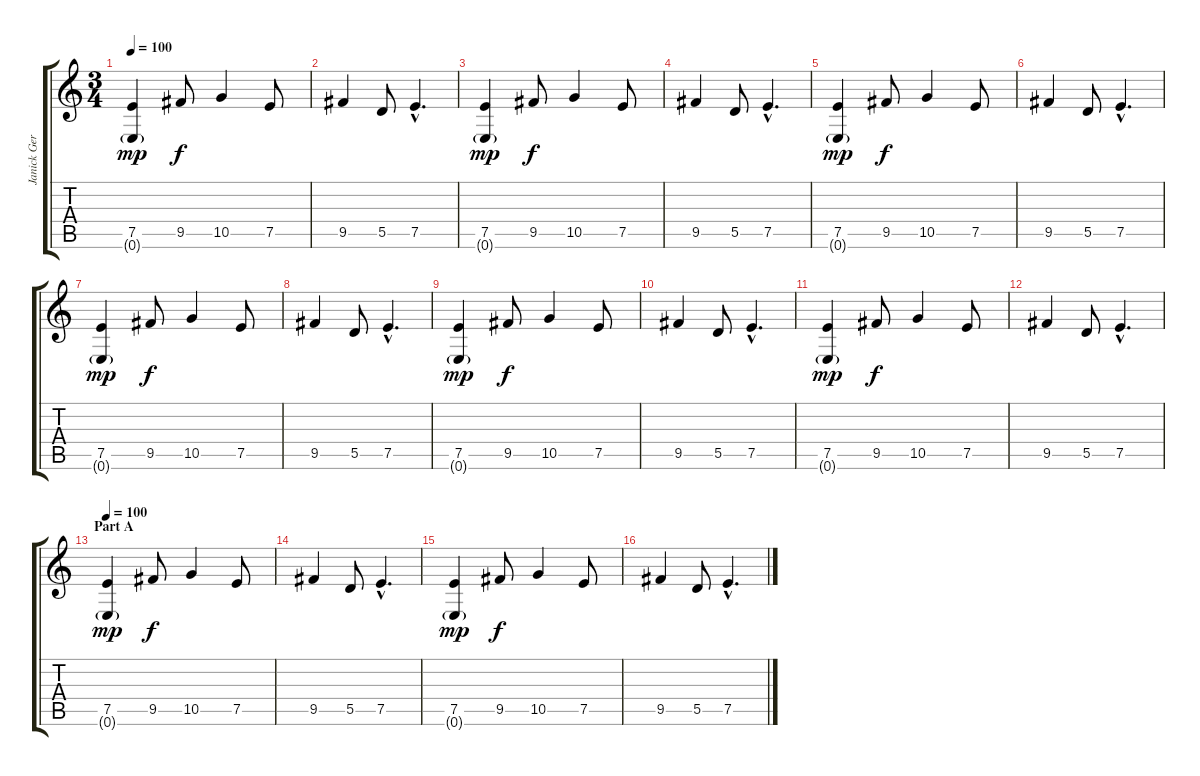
\track ("Janick Gers" "Janick Ger") {instrument distortionguitar}
\staff {score tabs}
\tuning (E4 B3 G3 D3 A2 E2) {hide}
\ts (3 4)
\tempo 100
\clef g2
\ks c
(7.5 0.6{g}).4{dy mp} 9.5.8{dy f} 10.5.4 7.5.8 |
9.5.4 5.5.8 7.5{hac}.4{d} |
(7.5 0.6{g}).4{dy mp} 9.5.8{dy f} 10.5.4 7.5.8 |
9.5.4 5.5.8 7.5{hac}.4{d} |
(7.5 0.6{g}).4{dy mp} 9.5.8{dy f} 10.5.4 7.5.8 |
9.5.4 5.5.8 7.5{hac}.4{d} |
(7.5 0.6{g}).4{dy mp} 9.5.8{dy f} 10.5.4 7.5.8 |
9.5.4 5.5.8 7.5{hac}.4{d} |
(7.5 0.6{g}).4{dy mp} 9.5.8{dy f} 10.5.4 7.5.8 |
9.5.4 5.5.8 7.5{hac}.4{d} |
(7.5 0.6{g}).4{dy mp} 9.5.8{dy f} 10.5.4 7.5.8 |
9.5.4 5.5.8 7.5{hac}.4{d} |
\section ("" "Part A")
\tempo 100
(7.5 0.6{g}).4{dy mp volume 16 instrument distortionguitar} 9.5.8{dy f} 10.5.4 7.5.8 |
9.5.4 5.5.8 7.5{hac}.4{d} |
(7.5 0.6{g}).4{dy mp} 9.5.8{dy f} 10.5.4 7.5.8 |
9.5.4 5.5.8 7.5{hac}.4{d}
